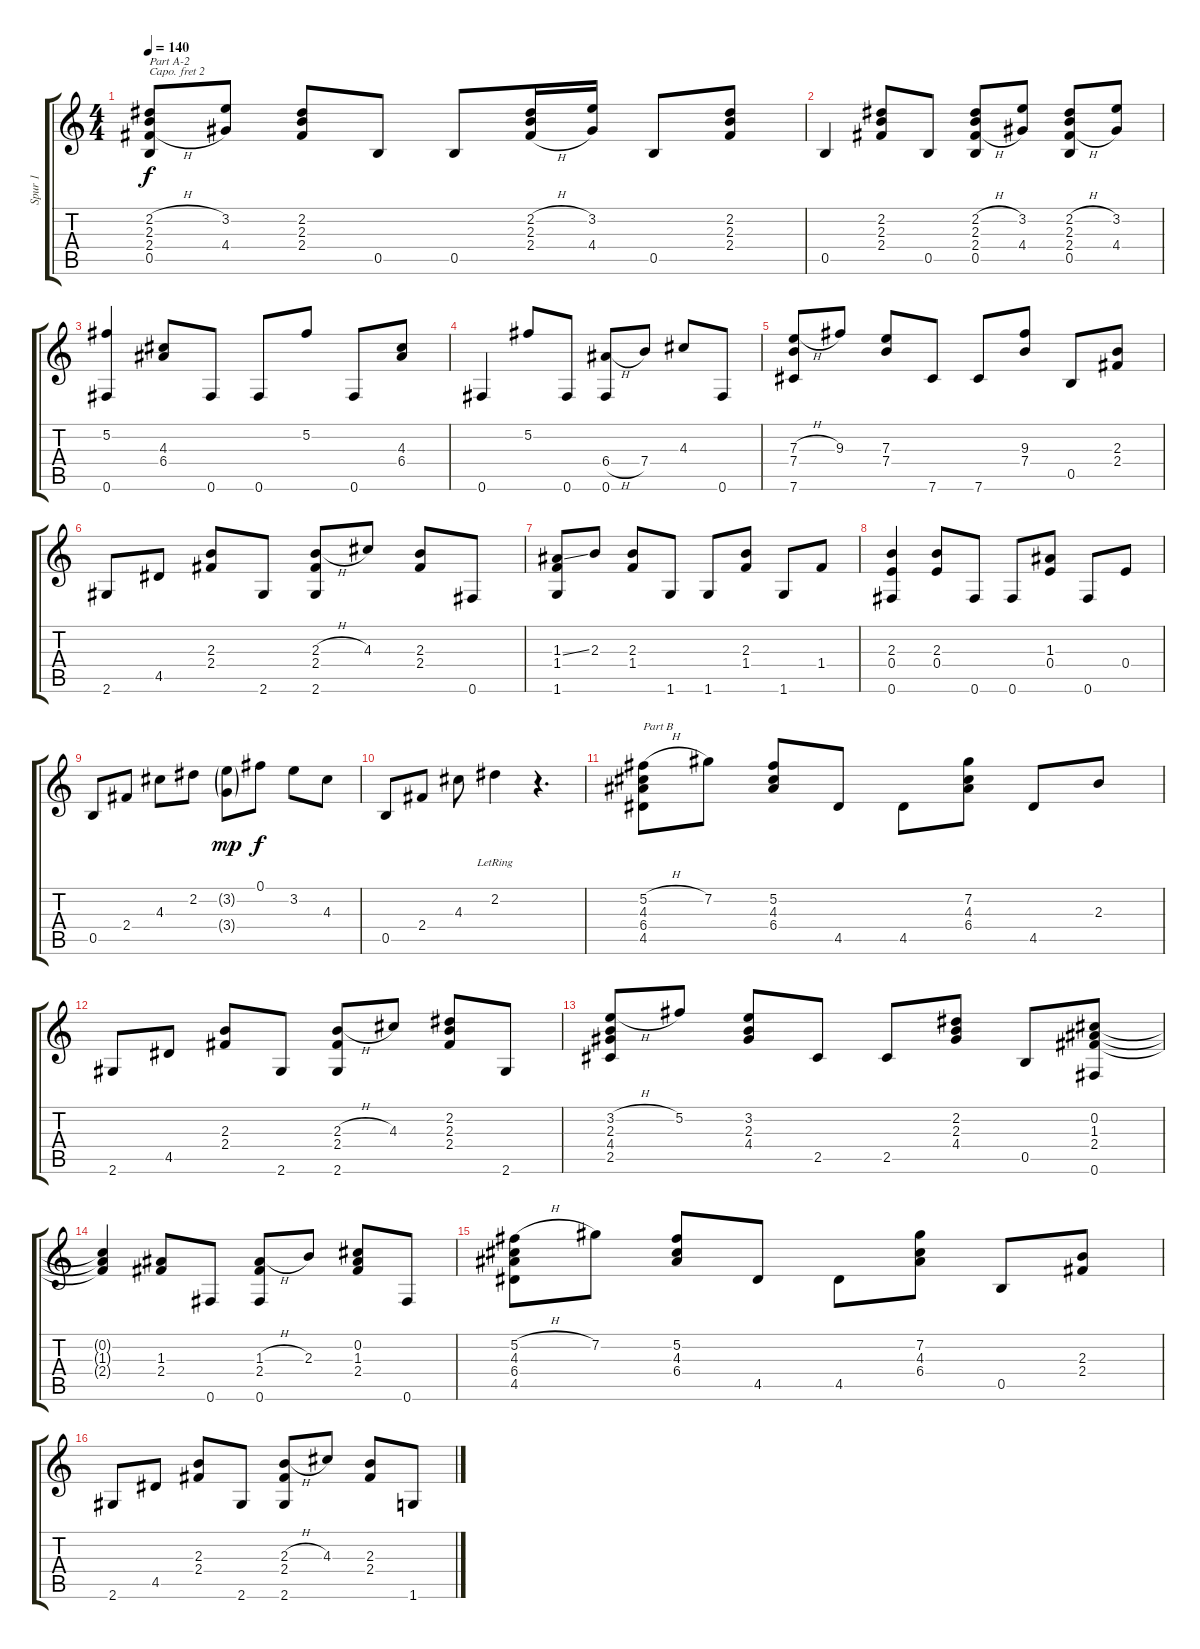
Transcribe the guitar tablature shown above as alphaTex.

\track ("Spur 1" "Spur 1") {instrument acousticguitarnylon}
\staff {score tabs}
\capo 2
\tuning (E4 B3 G3 D3 A2 E2) {hide}
\ts (4 4)
\tempo 140
\clef g2
\ks c
(2.2{h} 2.3 2.4{h} 0.5).8{txt "Part A-2" dy f} (3.2 4.4).8 (2.2 2.3 2.4).8 0.5.8 0.5.8 (2.2{h} 2.3 2.4{h}).16 (3.2 4.4).16 0.5.8 (2.2 2.3 2.4).8 |
0.5.4 (2.2 2.3 2.4).8 0.5.8 (2.2{h} 2.3 2.4{h} 0.5).8 (3.2 4.4).8 (2.2{h} 2.3 2.4{h} 0.5).8 (3.2 4.4).8 |
(5.2 0.6).4 (4.3 6.4).8 0.6.8 0.6.8 5.2.8 0.6.8 (4.3 6.4).8 |
0.6.4 5.2.8 0.6.8 (6.4{h} 0.6).8 7.4.8 4.3.8 0.6.8 |
(7.3{h} 7.4 7.6).8 9.3.8 (7.3 7.4).8 7.6.8 7.6.8 (9.3 7.4).8 0.5.8 (2.3 2.4).8 |
2.6.8 4.5.8 (2.3 2.4).8 2.6.8 (2.3{h} 2.4 2.6).8 4.3.8 (2.3 2.4).8 0.6.8 |
(1.3{ss} 1.4 1.6).8 2.3.8 (2.3 1.4).8 1.6.8 1.6.8 (2.3 1.4).8 1.6.8 1.4.8 |
(2.3 0.4 0.6).4 (2.3 0.4).8 0.6.8 0.6.8 (1.3 0.4).8 0.6.8 0.4.8 |
0.5.8 2.4.8 4.3.8 2.2.8 (3.2{g} 3.4{g}).8{dy mp} 0.1.8{dy f} 3.2.8 4.3.8 |
0.5.8 2.4.8 4.3.8 2.2{lr}.4 r.4{d} |
(5.2{h} 4.3 6.4 4.5).8{txt "Part B"} 7.2.8 (5.2 4.3 6.4).8 4.5.8 4.5.8 (7.2 4.3 6.4).8 4.5.8 2.3.8 |
2.6.8 4.5.8 (2.3 2.4).8 2.6.8 (2.3{h} 2.4 2.6).8 4.3.8 (2.2 2.3 2.4).8 2.6.8 |
(3.2{h} 2.3 4.4 2.5).8 5.2.8 (3.2 2.3 4.4).8 2.5.8 2.5.8 (2.2 2.3 4.4).8 0.5.8 (0.2 1.3 2.4 0.6).8 |
(0.2{t} 1.3{t} 2.4{t}).4 (1.3 2.4).8 0.6.8 (1.3{h} 2.4 0.6).8 2.3.8 (0.2 1.3 2.4).8 0.6.8 |
(5.2{h} 4.3 6.4 4.5).8 7.2.8 (5.2 4.3 6.4).8 4.5.8 4.5.8 (7.2 4.3 6.4).8 0.5.8 (2.3 2.4).8 |
2.6.8 4.5.8 (2.3 2.4).8 2.6.8 (2.3{h} 2.4 2.6).8 4.3.8 (2.3 2.4).8 1.6.8
